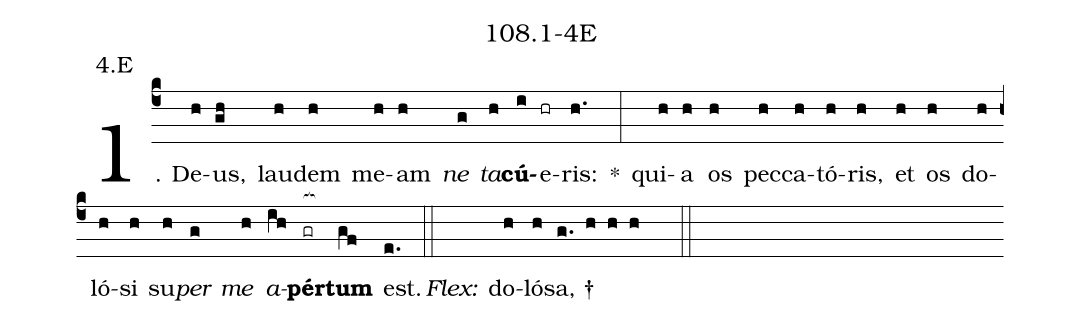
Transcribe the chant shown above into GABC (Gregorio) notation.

name: 108.1-4E;
annotation: 4.E;
%%
(c4)1. De(h)us,(gh) lau(h)dem(h) me(h)am(h) <i>ne</i>(g) <i>ta</i>(h)<b>cú</b>(i)e(hr)ris:(h.) *(:) qui(h)a(h) os(h) pec(h)ca(h)tó(h)ris,(h) et(h) os(h) do(h)ló(h)si(h) su(h)<i>per</i>(g) <i>me</i>(h) <i>a</i>(ih)<b>pér</b>(gr[ocb:1{])<b>tum</b>(gf[ocb:0}]) est.(e.) (::)
<i>Flex:</i>()  do(h)ló(h)sa, †(g. h h h  ::)
